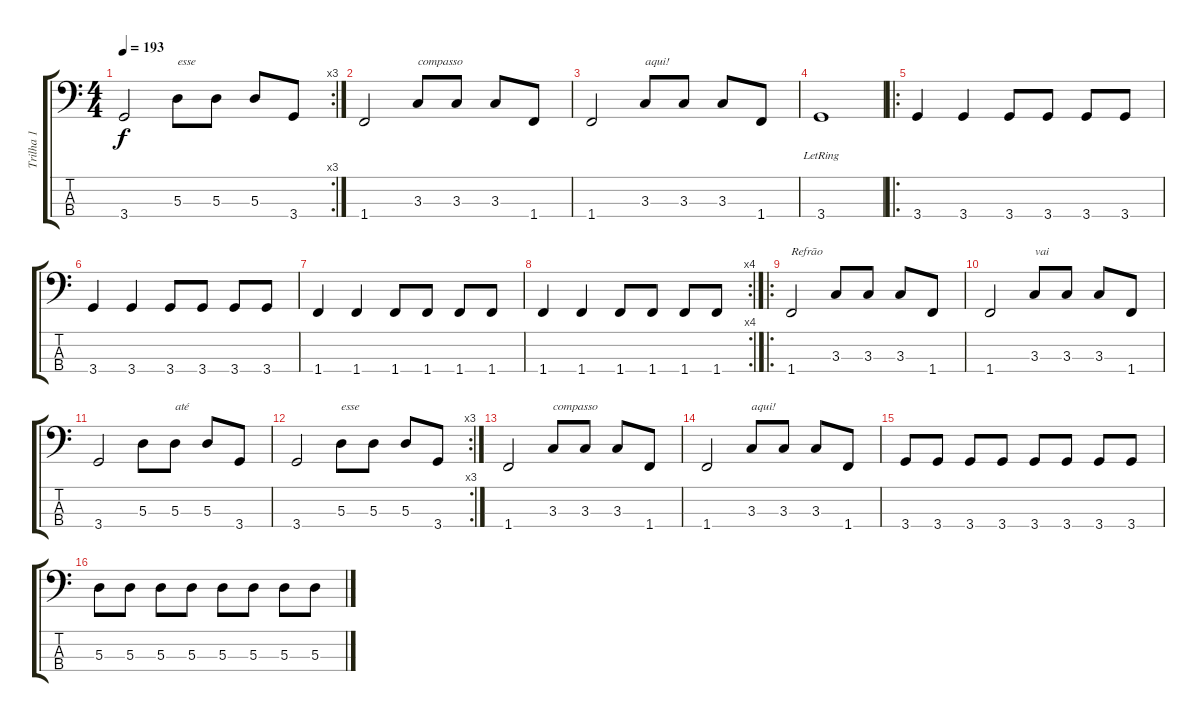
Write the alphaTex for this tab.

\track ("Trilha 1" "Trilha 1") {instrument electricbassfinger}
\staff {score tabs}
\tuning (G2 D2 A1 E1) {hide}
\rc 3
\ts (4 4)
\tempo 193
\clef f4
\ks c
3.4.2{dy f} 5.3.8{txt "esse"} 5.3.8 5.3.8 3.4.8 |
1.4.2 3.3.8{txt "compasso"} 3.3.8 3.3.8 1.4.8 |
1.4.2 3.3.8{txt "aqui!"} 3.3.8 3.3.8 1.4.8 |
3.4{lr}.1 |
\ro
3.4.4 3.4.4 3.4.8 3.4.8 3.4.8 3.4.8 |
3.4.4 3.4.4 3.4.8 3.4.8 3.4.8 3.4.8 |
1.4.4 1.4.4 1.4.8 1.4.8 1.4.8 1.4.8 |
\rc 4
1.4.4 1.4.4 1.4.8 1.4.8 1.4.8 1.4.8 |
\ro
1.4.2{txt "Refrão"} 3.3.8 3.3.8 3.3.8 1.4.8 |
1.4.2 3.3.8{txt "vai"} 3.3.8 3.3.8 1.4.8 |
3.4.2 5.3.8 5.3.8{txt "até"} 5.3.8 3.4.8 |
\rc 3
3.4.2 5.3.8{txt "esse"} 5.3.8 5.3.8 3.4.8 |
1.4.2 3.3.8{txt "compasso"} 3.3.8 3.3.8 1.4.8 |
1.4.2 3.3.8{txt "aqui!"} 3.3.8 3.3.8 1.4.8 |
3.4.8 3.4.8 3.4.8 3.4.8 3.4.8 3.4.8 3.4.8 3.4.8 |
5.3.8 5.3.8 5.3.8 5.3.8 5.3.8 5.3.8 5.3.8 5.3.8
